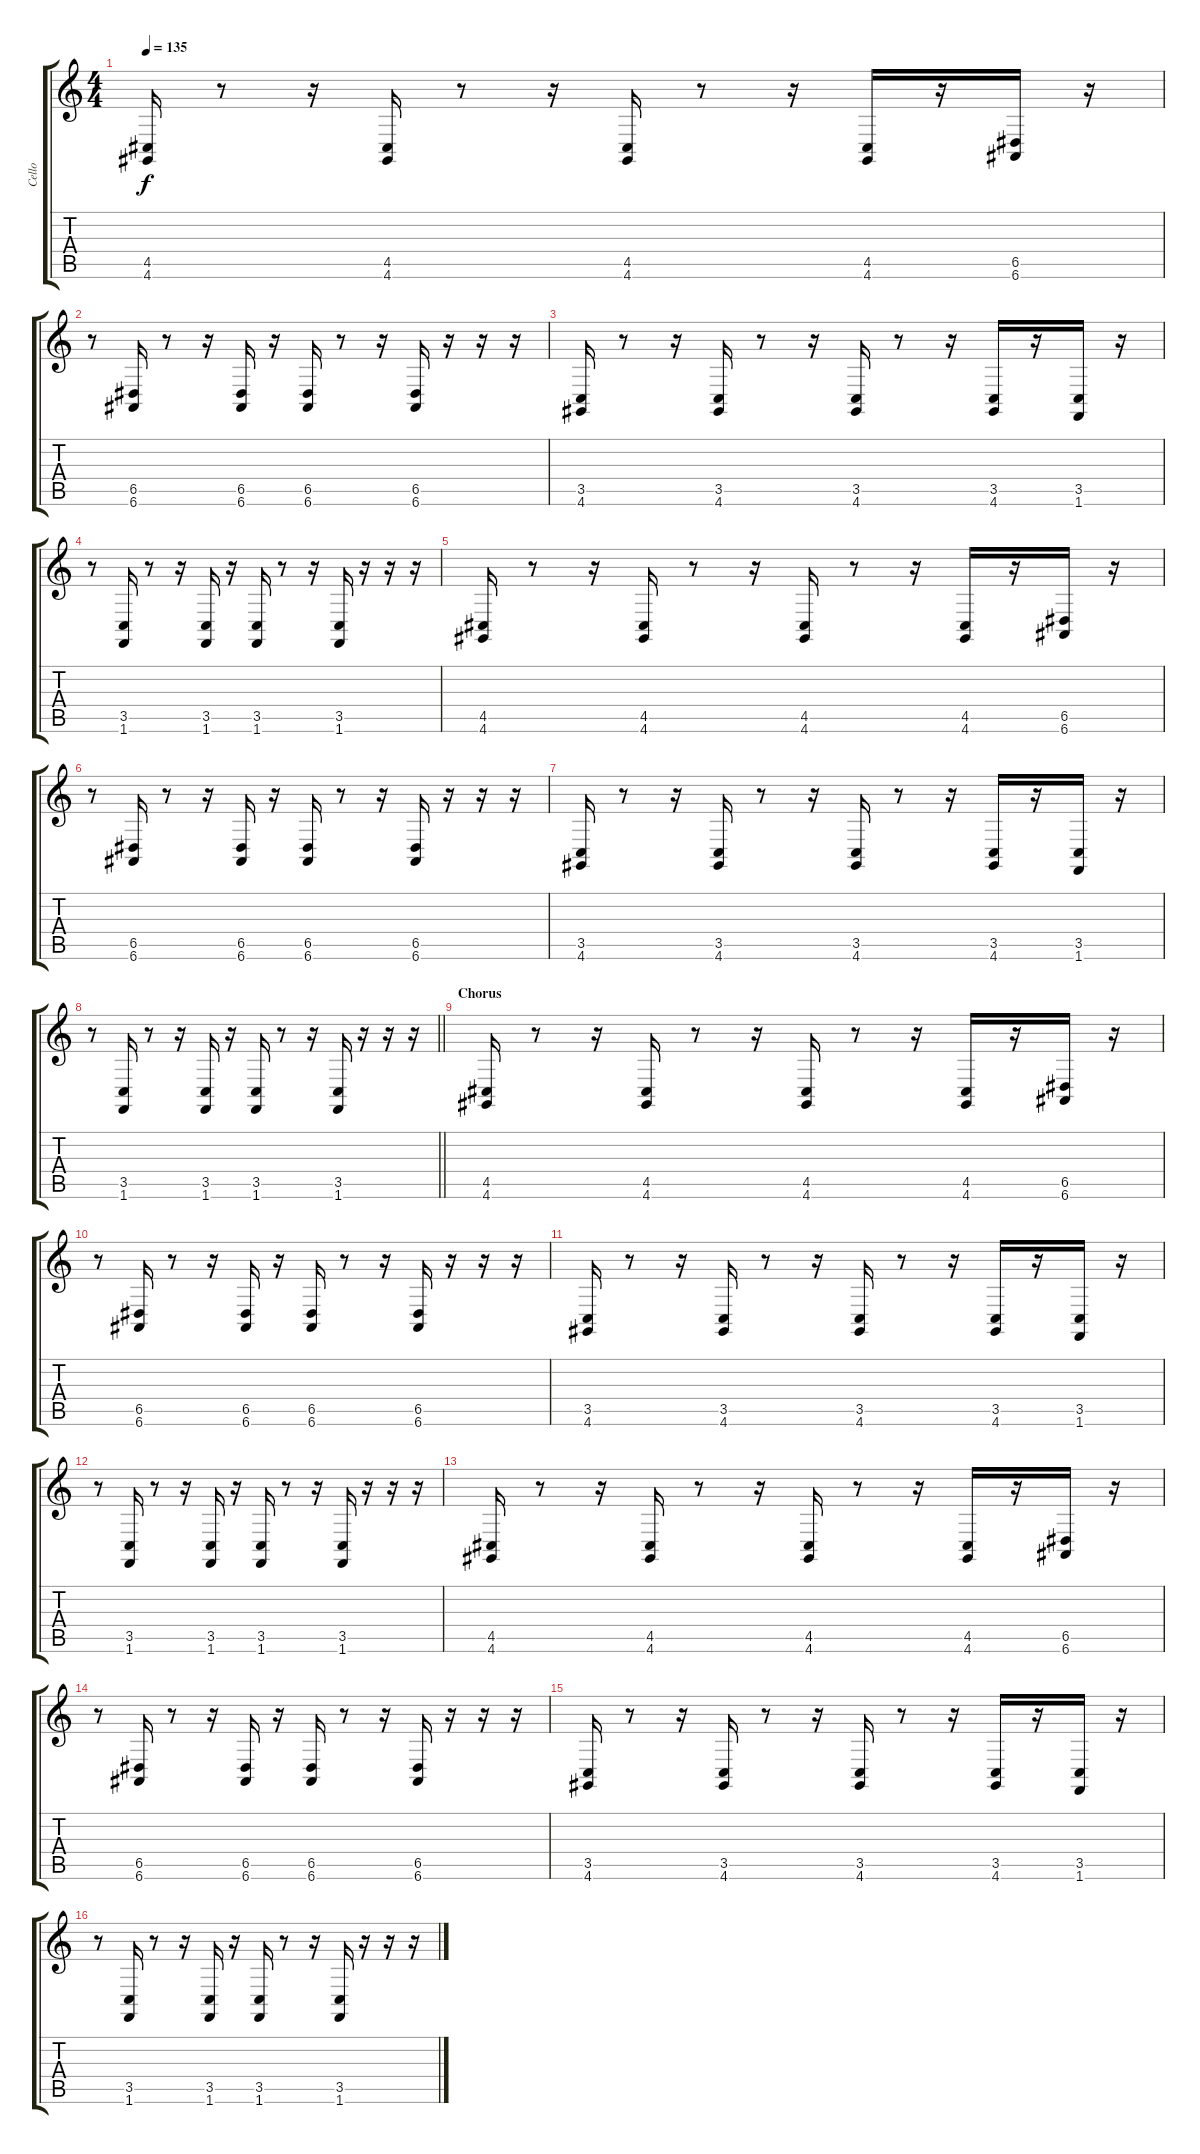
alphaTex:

\track ("Cello " "Cello ") {instrument stringensemble1}
\staff {score tabs}
\tuning (E4 B3 G3 D3 A2 E2) {hide}
\ts (4 4)
\tempo 135
\clef g2
\ks c
(4.5 4.6).16{dy f} r.8 r.16 (4.5 4.6).16 r.8 r.16 (4.5 4.6).16 r.8 r.16 (4.5 4.6).16 r.16 (6.5 6.6).16 r.16 |
r.8 (6.5 6.6).16 r.8 r.16 (6.5 6.6).16 r.16 (6.5 6.6).16 r.8 r.16 (6.5 6.6).16 r.16 r.16 r.16 |
(3.5 4.6).16 r.8 r.16 (3.5 4.6).16 r.8 r.16 (3.5 4.6).16 r.8 r.16 (3.5 4.6).16 r.16 (3.5 1.6).16 r.16 |
r.8 (3.5 1.6).16 r.8 r.16 (3.5 1.6).16 r.16 (3.5 1.6).16 r.8 r.16 (3.5 1.6).16 r.16 r.16 r.16 |
(4.5 4.6).16 r.8 r.16 (4.5 4.6).16 r.8 r.16 (4.5 4.6).16 r.8 r.16 (4.5 4.6).16 r.16 (6.5 6.6).16 r.16 |
r.8 (6.5 6.6).16 r.8 r.16 (6.5 6.6).16 r.16 (6.5 6.6).16 r.8 r.16 (6.5 6.6).16 r.16 r.16 r.16 |
(3.5 4.6).16 r.8 r.16 (3.5 4.6).16 r.8 r.16 (3.5 4.6).16 r.8 r.16 (3.5 4.6).16 r.16 (3.5 1.6).16 r.16 |
\barLineRight lightlight
r.8 (3.5 1.6).16 r.8 r.16 (3.5 1.6).16 r.16 (3.5 1.6).16 r.8 r.16 (3.5 1.6).16 r.16 r.16 r.16 |
\section ("" "Chorus")
(4.5 4.6).16 r.8 r.16 (4.5 4.6).16 r.8 r.16 (4.5 4.6).16 r.8 r.16 (4.5 4.6).16 r.16 (6.5 6.6).16 r.16 |
r.8 (6.5 6.6).16 r.8 r.16 (6.5 6.6).16 r.16 (6.5 6.6).16 r.8 r.16 (6.5 6.6).16 r.16 r.16 r.16 |
(3.5 4.6).16 r.8 r.16 (3.5 4.6).16 r.8 r.16 (3.5 4.6).16 r.8 r.16 (3.5 4.6).16 r.16 (3.5 1.6).16 r.16 |
r.8 (3.5 1.6).16 r.8 r.16 (3.5 1.6).16 r.16 (3.5 1.6).16 r.8 r.16 (3.5 1.6).16 r.16 r.16 r.16 |
(4.5 4.6).16 r.8 r.16 (4.5 4.6).16 r.8 r.16 (4.5 4.6).16 r.8 r.16 (4.5 4.6).16 r.16 (6.5 6.6).16 r.16 |
r.8 (6.5 6.6).16 r.8 r.16 (6.5 6.6).16 r.16 (6.5 6.6).16 r.8 r.16 (6.5 6.6).16 r.16 r.16 r.16 |
(3.5 4.6).16 r.8 r.16 (3.5 4.6).16 r.8 r.16 (3.5 4.6).16 r.8 r.16 (3.5 4.6).16 r.16 (3.5 1.6).16 r.16 |
r.8 (3.5 1.6).16 r.8 r.16 (3.5 1.6).16 r.16 (3.5 1.6).16 r.8 r.16 (3.5 1.6).16 r.16 r.16 r.16
